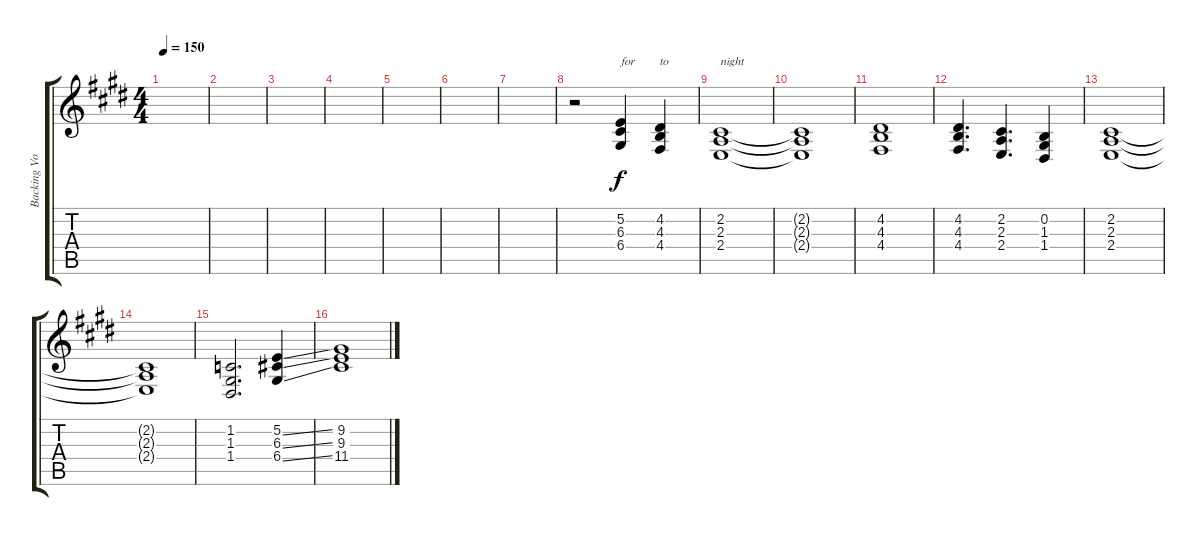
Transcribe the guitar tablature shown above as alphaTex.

\track ("Backing Vocals" "Backing Vo") {instrument choiraahs}
\staff {score tabs}
\tuning (E4 B3 G3 D3 A2 E2) {hide}
\ts (4 4)
\tempo 150
\clef g2
\ks c#minor
|
|
|
|
|
|
|
r.2 (5.2 6.3 6.4).4{txt "for "} (4.2 4.3 4.4).4{txt "to"} |
(2.2 2.3 2.4).1{txt "night"} |
(2.2{t} 2.3{t} 2.4{t}).1 |
(4.2 4.3 4.4).1 |
(4.2 4.3 4.4).4{d} (2.2 2.3 2.4).4{d} (0.2 1.3 1.4).4 |
(2.2 2.3 2.4).1 |
(2.2{t} 2.3{t} 2.4{t}).1 |
(1.2 1.3 1.4).2{d} (5.2{ss} 6.3{ss} 6.4{ss}).4 |
(9.2 9.3 11.4).1
